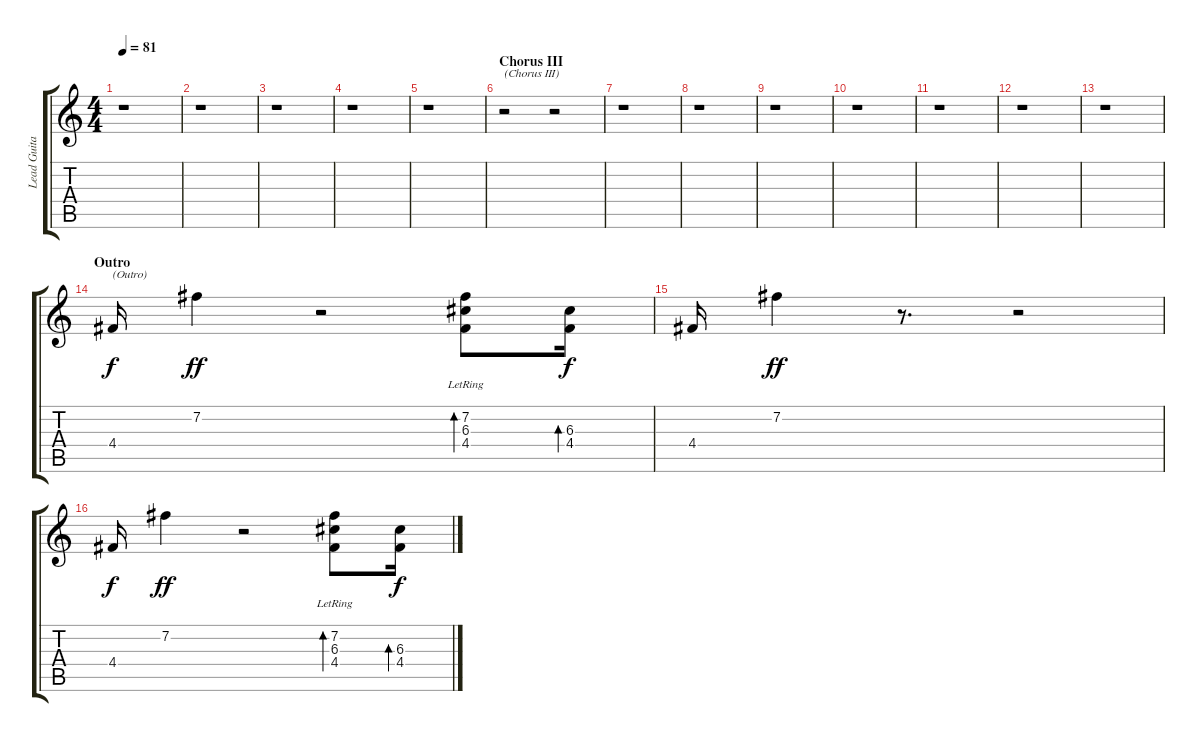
\track ("Lead Guitar" "Lead Guita") {instrument electricguitarclean}
\staff {score tabs}
\tuning (E4 B3 G3 D3 A2 E2) {hide}
\ts (4 4)
\tempo 81
\clef g2
\ks c
r.1{dy f} |
r.1 |
r.1 |
r.1 |
r.1 |
\section ("" "Chorus III")
r.2{txt "(Chorus III)"} r.2 |
r.1 |
r.1 |
r.1 |
r.1 |
r.1 |
r.1 |
r.1 |
\section ("" "Outro")
4.4.16{txt "(Outro)" volume 13 balance 11} 7.2.4{dy ff} r.2 (7.2{lr} 6.3{lr} 4.4{lr}).8{bd 120} (6.3 4.4).16{bd 120 dy f} |
4.4.16 7.2.4{dy ff} r.8{d} r.2 |
4.4.16{dy f} 7.2.4{dy ff} r.2 (7.2{lr} 6.3{lr} 4.4{lr}).8{bd 120} (6.3 4.4).16{bd 120 dy f}
